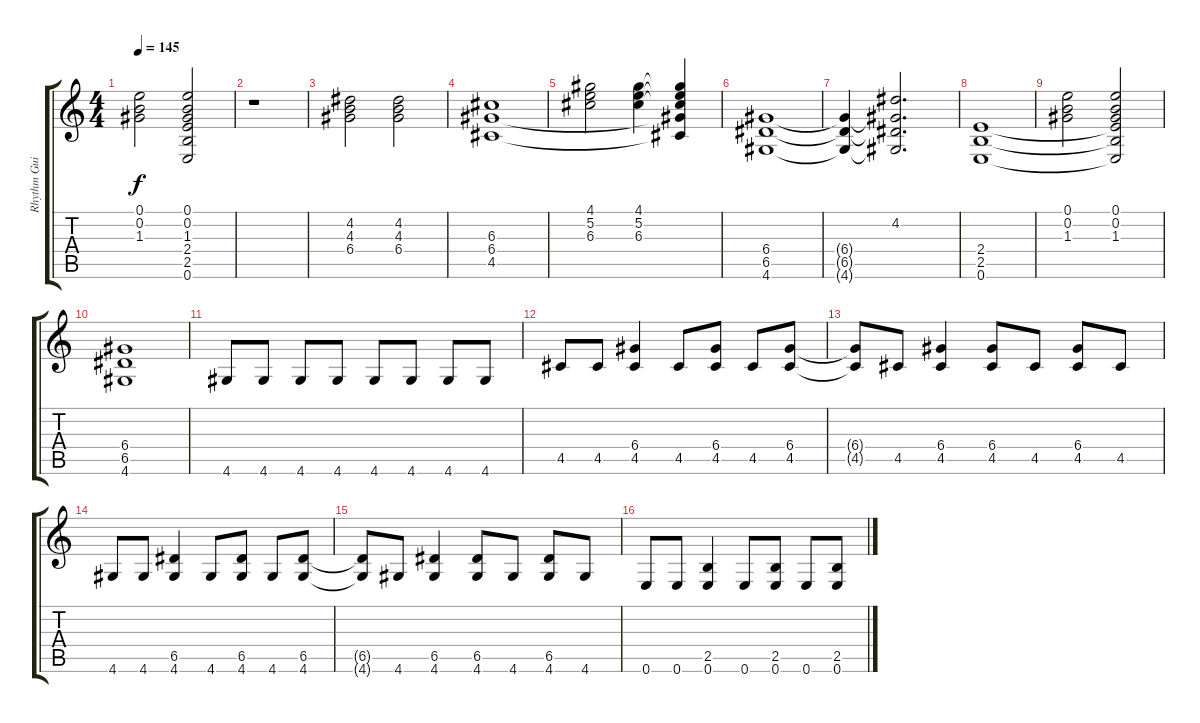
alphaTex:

\track ("Rhythm Guitar 1" "Rhythm Gui") {instrument overdrivenguitar}
\staff {score tabs}
\tuning (E4 B3 G3 D3 A2 E2) {hide}
\ts (4 4)
\tempo 145
\clef g2
\ks c
(0.1 0.2 1.3).2{dy f} (0.1 0.2 1.3 2.4{t} 2.5{t} 0.6{t}).2 |
r.1 |
(4.2 4.3 6.4).2 (4.2 4.3 6.4).2 |
(6.3 6.4 4.5).1 |
(4.1 5.2 6.3).2 (4.1 5.2 6.3).4 (4.1{t} 5.2{t} 6.3{t} 6.4{t} 4.5{t}).4 |
(6.4 6.5 4.6).1 |
(6.4{t} 6.5{t} 4.6{t}).4 (4.2 6.4{t} 6.5{t} 4.6{t}).2{d} |
(2.4 2.5 0.6).1 |
(0.1 0.2 1.3).2 (0.1 0.2 1.3 2.4{t} 2.5{t} 0.6{t}).2 |
(6.4 6.5 4.6).1 |
4.6.8 4.6.8 4.6.8 4.6.8 4.6.8 4.6.8 4.6.8 4.6.8 |
4.5.8 4.5.8 (6.4 4.5).4 4.5.8 (6.4 4.5).8 4.5.8 (6.4 4.5).8 |
(6.4{t} 4.5{t}).8 4.5.8 (6.4 4.5).4 (6.4 4.5).8 4.5.8 (6.4 4.5).8 4.5.8 |
4.6.8 4.6.8 (6.5 4.6).4 4.6.8 (6.5 4.6).8 4.6.8 (6.5 4.6).8 |
(6.5{t} 4.6{t}).8 4.6.8 (6.5 4.6).4 (6.5 4.6).8 4.6.8 (6.5 4.6).8 4.6.8 |
0.6.8 0.6.8 (2.5 0.6).4 0.6.8 (2.5 0.6).8 0.6.8 (2.5 0.6).8
